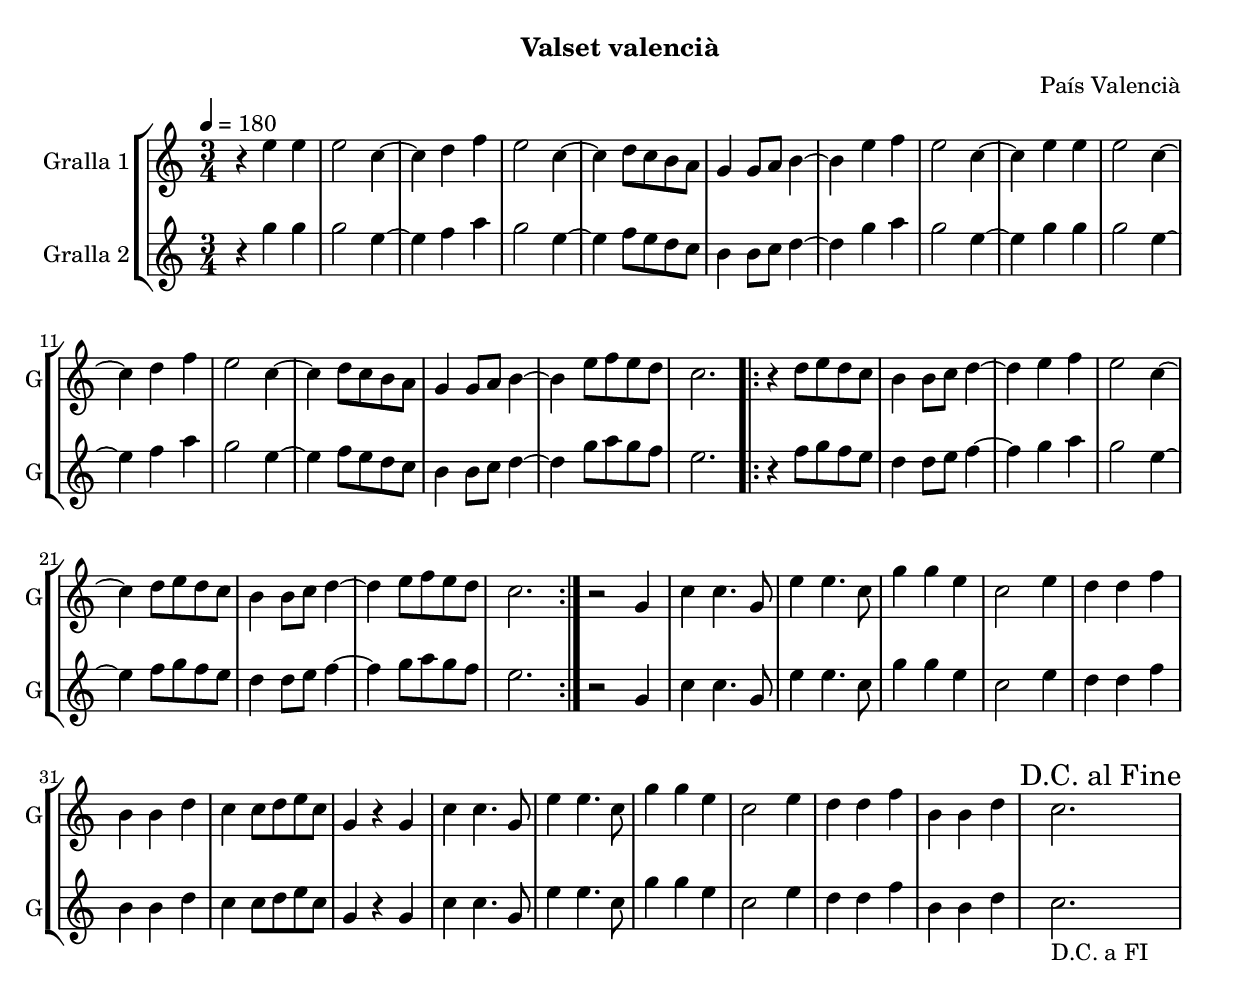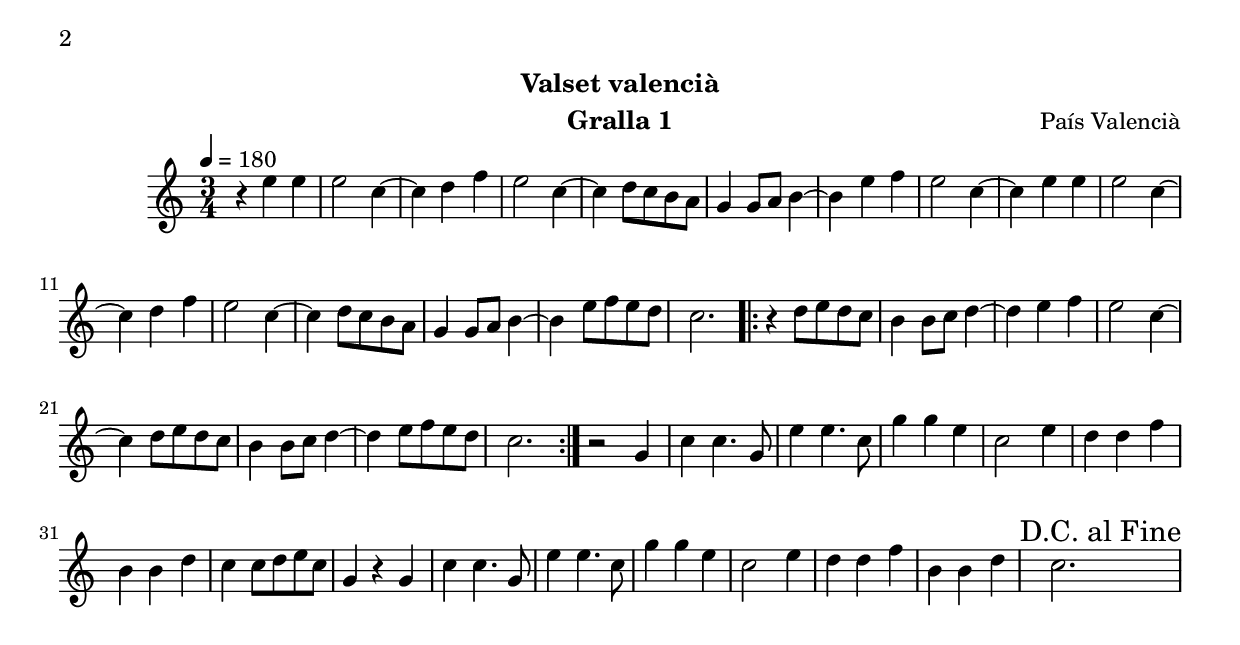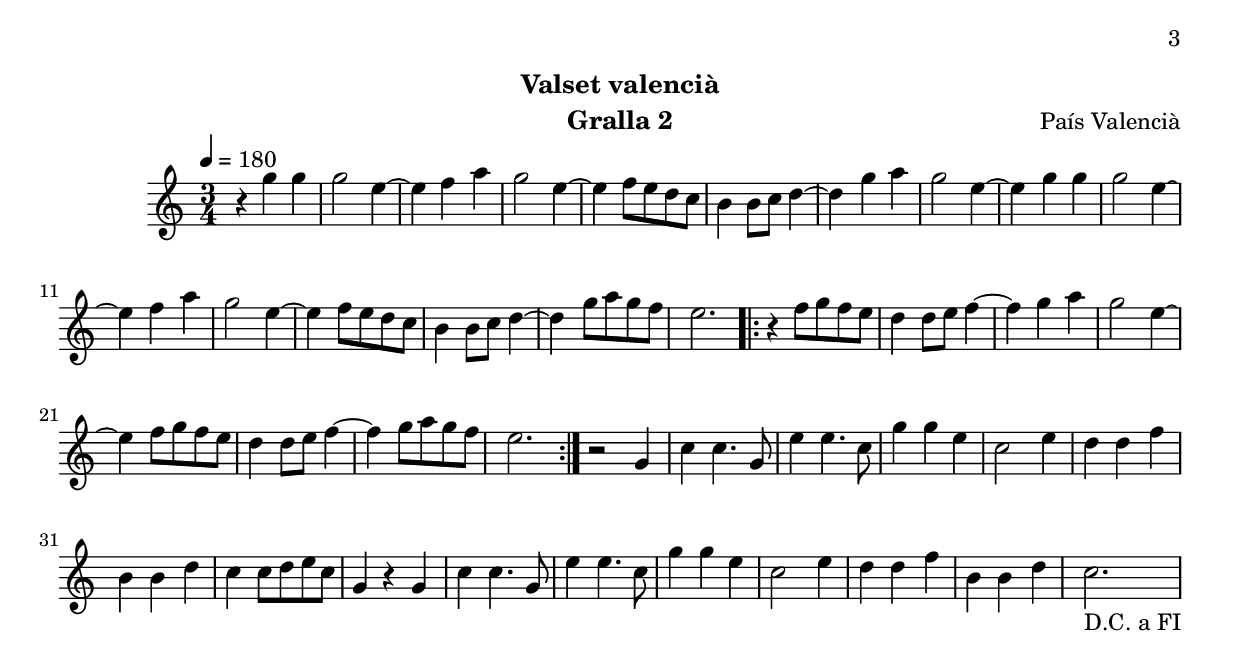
\version "2.16.0"

\header {
  dedication=""
  title="      "
  subtitle="Valset valencià"
  subsubtitle=""
  poet=""
  meter=""
  piece=""
  composer="País Valencià"
  arranger=""
  opus=""
  instrument=""
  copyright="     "
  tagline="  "
}

liniaroAa =
\relative e''
{
  \tempo 4=180
  \clef treble
  \key c \major
  \time 3/4
  r4 e e  |
  e2 c4 ~  |
  c4 d f  |
  e2 c4 ~  |
  %05
  c4 d8 c b a  |
  g4 g8 a b4 ~  |
  b4 e f  |
  e2 c4 ~  |
  c4 e e  |
  %10
  e2 c4 ~  |
  c4 d f  |
  e2 c4 ~  |
  c4 d8 c b a  |
  g4 g8 a b4 ~  |
  %15
  b4 e8 f e d  |
  c2.  |
  \repeat volta 2 { r4 d8 e d c  |
  b4 b8 c d4 ~  |
  d4 e f  |
  %20
  e2 c4 ~  |
  c4 d8 e d c  |
  b4 b8 c d4 ~  |
  d4 e8 f e d  |
  c2.  | }
  %25
  r2 g4  |
  c4 c4. g8  |
  e'4 e4. c8  |
  g'4 g e  |
  c2 e4  |
  %30
  d4 d f  |
  b,4 b d  |
  c4 c8 d e c  |
  g4 r g  |
  c4 c4. g8  |
  %35
  e'4 e4. c8  |
  g'4 g e  |
  c2 e4  |
  d4 d f  |
  b,4 b d  |
  %40
  \mark "D.C. al Fine" c2.  |
}

liniaroAb =
\relative g''
{
  \tempo 4=180
  \clef treble
  \key c \major
  \time 3/4
  r4 g g  |
  g2 e4 ~  |
  e4 f a  |
  g2 e4 ~  |
  %05
  e4 f8 e d c  |
  b4 b8 c d4 ~  |
  d4 g a  |
  g2 e4 ~  |
  e4 g g  |
  %10
  g2 e4 ~  |
  e4 f a  |
  g2 e4 ~  |
  e4 f8 e d c  |
  b4 b8 c d4 ~  |
  %15
  d4 g8 a g f  |
  e2.  |
  \repeat volta 2 { r4 f8 g f e  |
  d4 d8 e f4 ~  |
  f4 g a  |
  %20
  g2 e4 ~  |
  e4 f8 g f e  |
  d4 d8 e f4 ~  |
  f4 g8 a g f  |
  e2.  | }
  %25
  r2 g,4  |
  c4 c4. g8  |
  e'4 e4. c8  |
  g'4 g e  |
  c2 e4  |
  %30
  d4 d f  |
  b,4 b d  |
  c4 c8 d e c  |
  g4 r g  |
  c4 c4. g8  |
  %35
  e'4 e4. c8  |
  g'4 g e  |
  c2 e4  |
  d4 d f  |
  b,4 b d  |
  %40
  c2. _"D.C. a FI"  |
}

\bookpart {
  \score {
    \new StaffGroup {
      \override Score.RehearsalMark #'self-alignment-X = #LEFT
      <<
        \new Staff \with {instrumentName = #"Gralla 1" shortInstrumentName = #"G"} \liniaroAa
        \new Staff \with {instrumentName = #"Gralla 2" shortInstrumentName = #"G"} \liniaroAb
      >>
    }
    \layout {}
  }\score { \unfoldRepeats
    \new StaffGroup {
      \override Score.RehearsalMark #'self-alignment-X = #LEFT
      <<
        \new Staff \with {instrumentName = #"Gralla 1" shortInstrumentName = #"G"} \liniaroAa
        \new Staff \with {instrumentName = #"Gralla 2" shortInstrumentName = #"G"} \liniaroAb
      >>
    }
    \midi {}
  }
}

\bookpart {
  \header {instrument="Gralla 1"}
  \score {
    \new StaffGroup {
      \override Score.RehearsalMark #'self-alignment-X = #LEFT
      <<
        \new Staff \liniaroAa
      >>
    }
    \layout {}
  }\score { \unfoldRepeats
    \new StaffGroup {
      \override Score.RehearsalMark #'self-alignment-X = #LEFT
      <<
        \new Staff \liniaroAa
      >>
    }
    \midi {}
  }
}

\bookpart {
  \header {instrument="Gralla 2"}
  \score {
    \new StaffGroup {
      \override Score.RehearsalMark #'self-alignment-X = #LEFT
      <<
        \new Staff \liniaroAb
      >>
    }
    \layout {}
  }\score { \unfoldRepeats
    \new StaffGroup {
      \override Score.RehearsalMark #'self-alignment-X = #LEFT
      <<
        \new Staff \liniaroAb
      >>
    }
    \midi {}
  }
}

